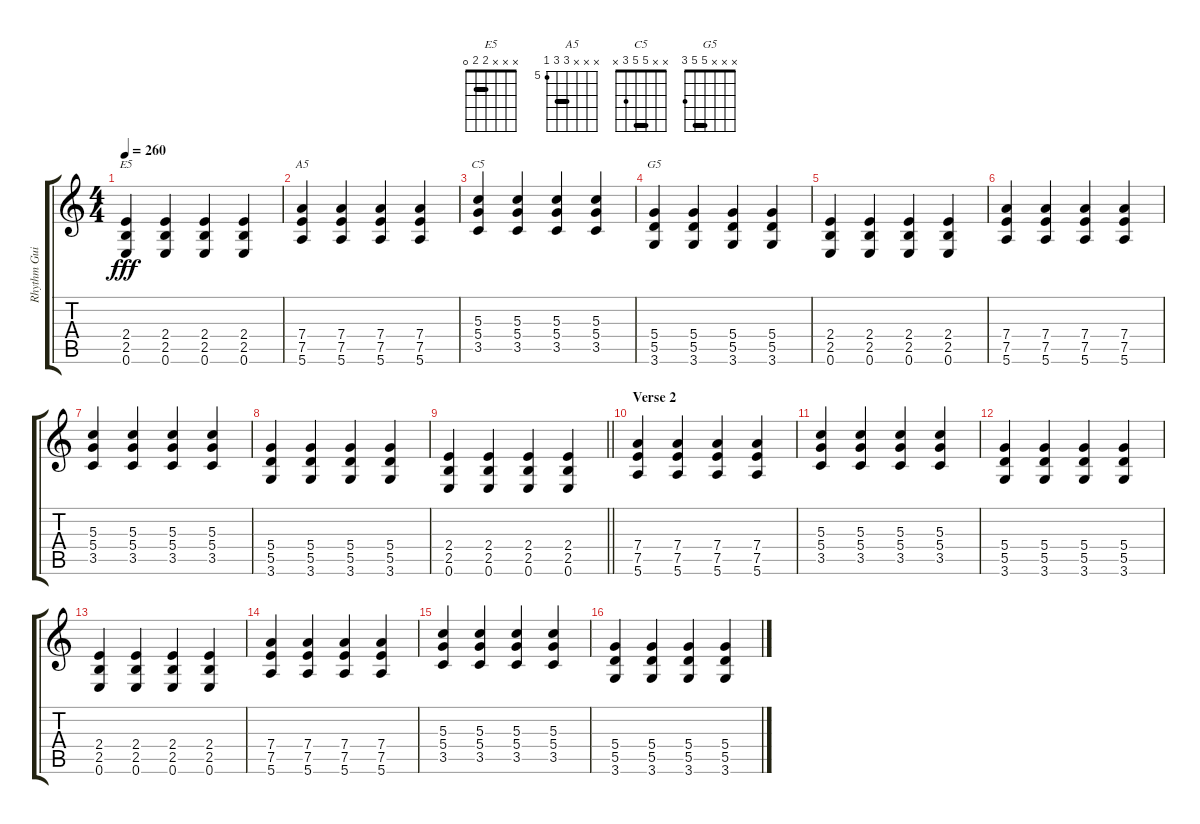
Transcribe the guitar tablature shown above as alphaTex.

\track ("Rhythm Guitar" "Rhythm Gui") {instrument distortionguitar}
\staff {score tabs}
\tuning (E4 B3 G3 D3 A2 E2) {hide}
\chord ("E5" x x x 2 2 0) {barre 2}
\chord ("A5" x x x 7 7 5) {firstfret 5 barre 7}
\chord ("C5" x x 5 5 3 x) {barre 5}
\chord ("G5" x x x 5 5 3) {barre 5}
\ts (4 4)
\tempo 260
\clef g2
\ks c
(2.4 2.5 0.6).4{ch "E5" dy fff} (2.4 2.5 0.6).4 (2.4 2.5 0.6).4 (2.4 2.5 0.6).4 |
(7.4 7.5 5.6).4{ch "A5"} (7.4 7.5 5.6).4 (7.4 7.5 5.6).4 (7.4 7.5 5.6).4 |
(5.3 5.4 3.5).4{ch "C5"} (5.3 5.4 3.5).4 (5.3 5.4 3.5).4 (5.3 5.4 3.5).4 |
(5.4 5.5 3.6).4{ch "G5"} (5.4 5.5 3.6).4 (5.4 5.5 3.6).4 (5.4 5.5 3.6).4 |
(2.4 2.5 0.6).4 (2.4 2.5 0.6).4 (2.4 2.5 0.6).4 (2.4 2.5 0.6).4 |
(7.4 7.5 5.6).4 (7.4 7.5 5.6).4 (7.4 7.5 5.6).4 (7.4 7.5 5.6).4 |
(5.3 5.4 3.5).4 (5.3 5.4 3.5).4 (5.3 5.4 3.5).4 (5.3 5.4 3.5).4 |
(5.4 5.5 3.6).4 (5.4 5.5 3.6).4 (5.4 5.5 3.6).4 (5.4 5.5 3.6).4 |
\barLineRight lightlight
(2.4 2.5 0.6).4 (2.4 2.5 0.6).4 (2.4 2.5 0.6).4 (2.4 2.5 0.6).4 |
\section ("" "Verse 2")
(7.4 7.5 5.6).4 (7.4 7.5 5.6).4 (7.4 7.5 5.6).4 (7.4 7.5 5.6).4 |
(5.3 5.4 3.5).4 (5.3 5.4 3.5).4 (5.3 5.4 3.5).4 (5.3 5.4 3.5).4 |
(5.4 5.5 3.6).4 (5.4 5.5 3.6).4 (5.4 5.5 3.6).4 (5.4 5.5 3.6).4 |
(2.4 2.5 0.6).4 (2.4 2.5 0.6).4 (2.4 2.5 0.6).4 (2.4 2.5 0.6).4 |
(7.4 7.5 5.6).4 (7.4 7.5 5.6).4 (7.4 7.5 5.6).4 (7.4 7.5 5.6).4 |
(5.3 5.4 3.5).4 (5.3 5.4 3.5).4 (5.3 5.4 3.5).4 (5.3 5.4 3.5).4 |
(5.4 5.5 3.6).4 (5.4 5.5 3.6).4 (5.4 5.5 3.6).4 (5.4 5.5 3.6).4
